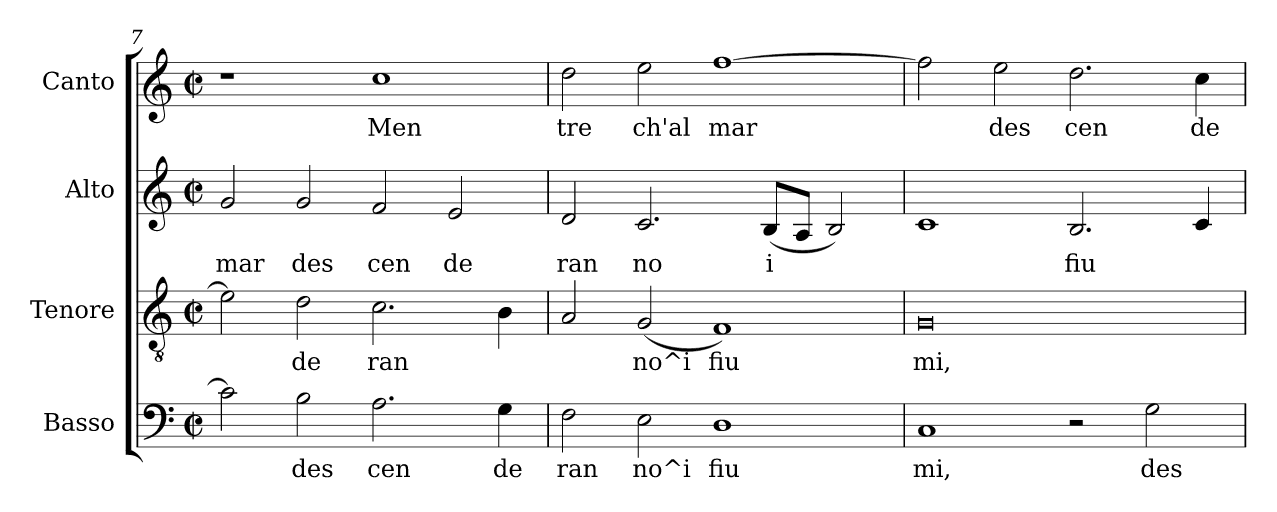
**kern	**text	**kern	**text	**kern	**text	**kern	**text
*part4	*part4	*part3	*part3	*part2	*part2	*part1	*part1
*staff4	*staff4	*staff3	*staff3	*staff2	*staff2	*staff1	*staff1
*I"Basso	*	*I"Tenore	*	*I"Alto	*	*I"Canto	*
*clefF4	*	*clefGv2	*	*clefG2	*	*clefG2	*
*k[]	*	*k[]	*	*k[]	*	*k[]	*
*C:	*	*C:	*	*C:	*	*C:	*
*M2/2	*	*M2/2	*	*M2/2	*	*M2/2	*
*met(c|)	*	*met(c|)	*	*met(c|)	*	*met(c|)	*
=7	=7	=7	=7	=7	=7	=7	=7
!	!LO:LY:b:cj	!	!LO:LY:b:cj	!	!LO:LY:b:cj	!	!
2c\]	.	2e\]	.	2g/	mar	1r	.
!	!LO:LY:b:cj	!	!LO:LY:b:cj	!	!LO:LY:b:cj	!	!
2B\	des	2d\	de	2g/	des	.	.
!	!LO:LY:b:cj	!	!LO:LY:b:cj	!	!LO:LY:b:cj	!	!LO:LY:b:cj
2.A\	cen	2.c\	ran	2f/	cen	1cc	Men
!	!	!	!	!	!LO:LY:b:cj	!	!
.	.	.	.	2e/	de	.	.
!	!LO:LY:b:cj	!	!LO:LY:b:cj	!	!	!	!
4G\	de	4B\	.	.	.	.	.
=8	=8	=8	=8	=8	=8	=8	=8
!	!LO:LY:b:cj	!	!LO:LY:b:cj	!	!LO:LY:b:cj	!	!LO:LY:b:cj
2F\	ran	2A/	.	2d/	ran	2dd\	tre
!	!LO:LY:b:cj	!	!LO:LY:b:cj	!	!LO:LY:b:cj	!	!LO:LY:b:cj
2E\	no^i	(<2G/	no^i	2.c/	no	2ee\	ch'al
!	!LO:LY:b:cj	!	!LO:LY:b:cj	!	!	!	!LO:LY:b:cj
1D	fiu	1F)	fiu	.	.	[>1ff	mar
!	!	!	!	!	!LO:LY:b:cj	!	!
.	.	.	.	(>8B/L	i	.	.
!	!	!	!	!	!LO:LY:b:cj	!	!
.	.	.	.	8A/J	.	.	.
!	!	!	!	!	!LO:LY:b:cj	!	!
.	.	.	.	2B/)	.	.	.
=9	=9	=9	=9	=9	=9	=9	=9
!	!LO:LY:b:cj	!	!LO:LY:b:cj	!	!LO:LY:b:cj	!	!LO:LY:b:cj
1C	mi,	0G	mi,	1c	.	2ff\]	.
!	!	!	!	!	!	!	!LO:LY:b:cj
.	.	.	.	.	.	2ee\	des
!	!	!	!	!	!LO:LY:b:cj	!	!LO:LY:b:cj
2r	.	.	.	2.B/	fiu	2.dd\	cen
!	!LO:LY:b:cj	!	!	!	!	!	!
2G\	des	.	.	.	.	.	.
!	!	!	!	!	!LO:LY:b:cj	!	!LO:LY:b:cj
.	.	.	.	4c/	.	4cc\	de
=	=	=	=	=	=	=	=
*-	*-	*-	*-	*-	*-	*-	*-
